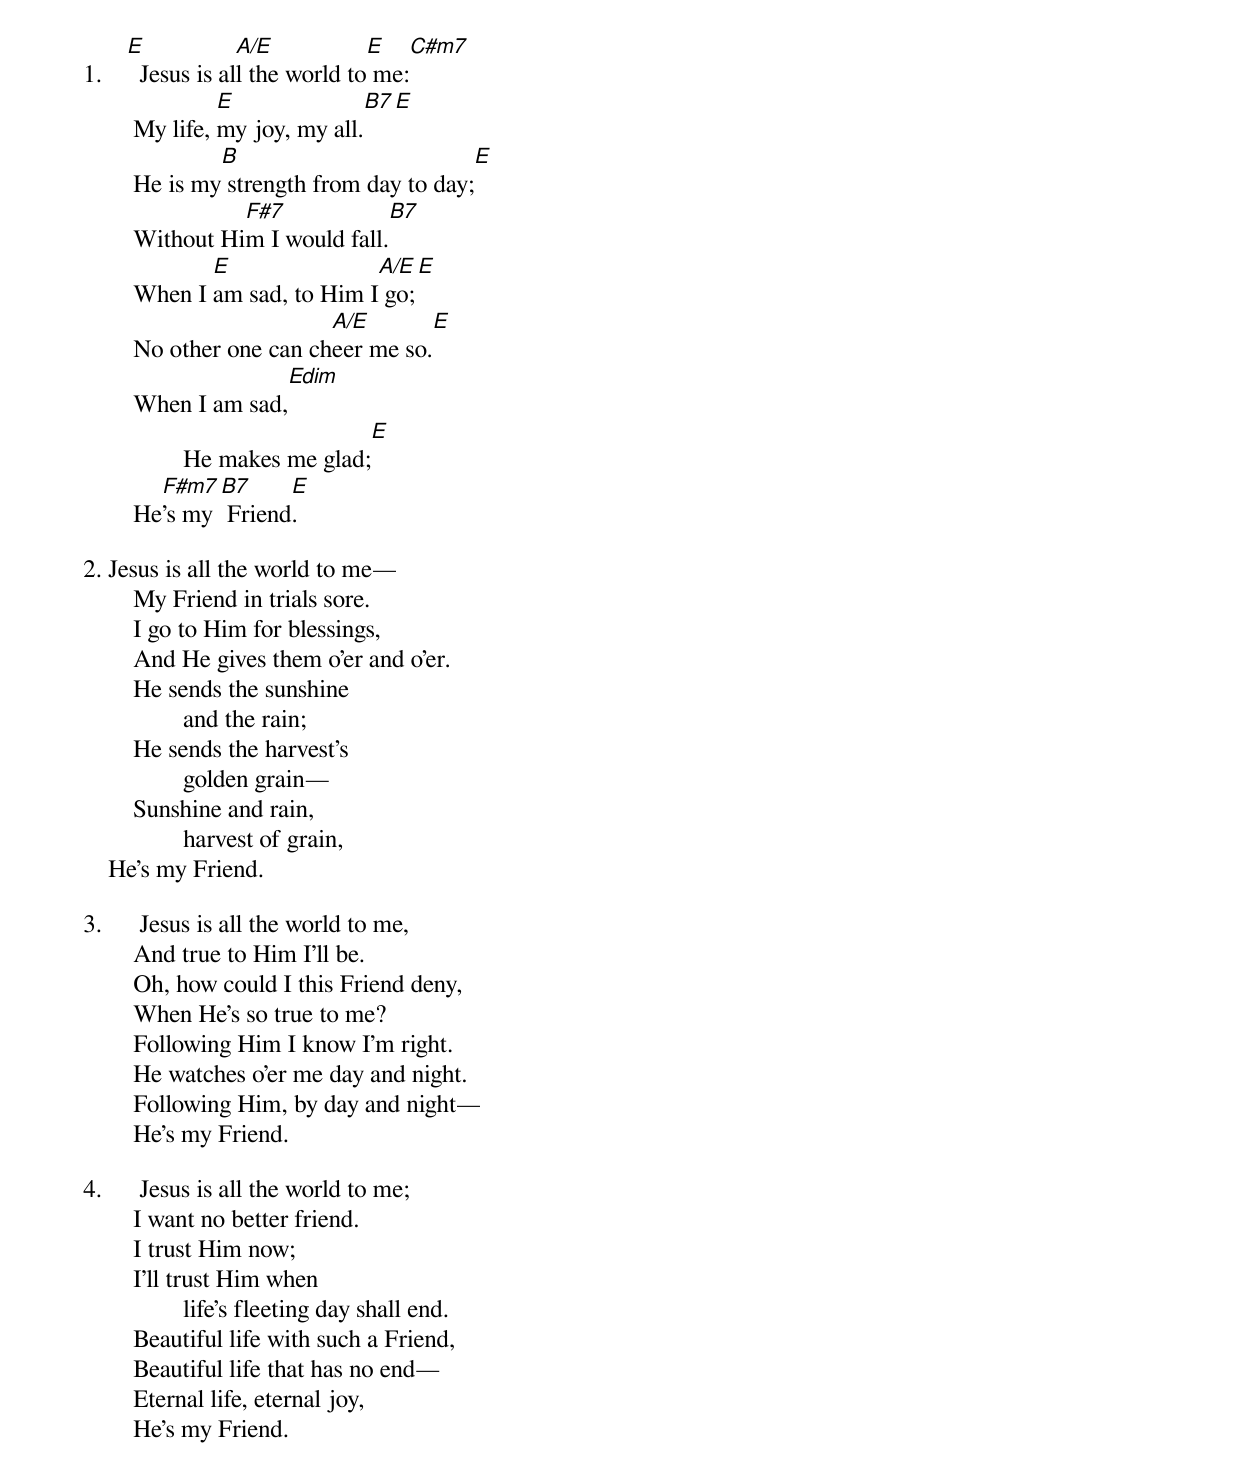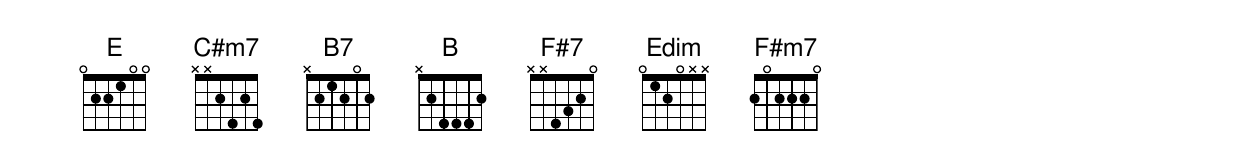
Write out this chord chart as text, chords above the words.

      E            A/E           E          C#m7
1.	Jesus is all the world to me:
	         E              B7            E
	My life, my joy, my all.
	        B                                      E
	He is my strength from day to day;
	          F#7                             B7
	Without Him I would fall.
	       E               A/E         E
	When I am sad, to Him I go;
	                   A/E               E
	No other one can cheer me so.
	                        Edim
	When I am sad,
                                       E
		He makes me glad;
	  F#m7 B7     E
	He’s my Friend.

2. Jesus is all the world to me—
	My Friend in trials sore.
	I go to Him for blessings,
	And He gives them o’er and o’er.
	He sends the sunshine
		and the rain;
	He sends the harvest’s
		golden grain—
	Sunshine and rain,
		harvest of grain,
    He’s my Friend.

3.	Jesus is all the world to me,
	And true to Him I’ll be.
	Oh, how could I this Friend deny,
	When He’s so true to me?
	Following Him I know I’m right.
	He watches o’er me day and night.
	Following Him, by day and night—
	He’s my Friend.

4.	Jesus is all the world to me;
	I want no better friend.
	I trust Him now;
	I’ll trust Him when
		life’s fleeting day shall end.
	Beautiful life with such a Friend,
	Beautiful life that has no end—
	Eternal life, eternal joy,
	He’s my Friend.
